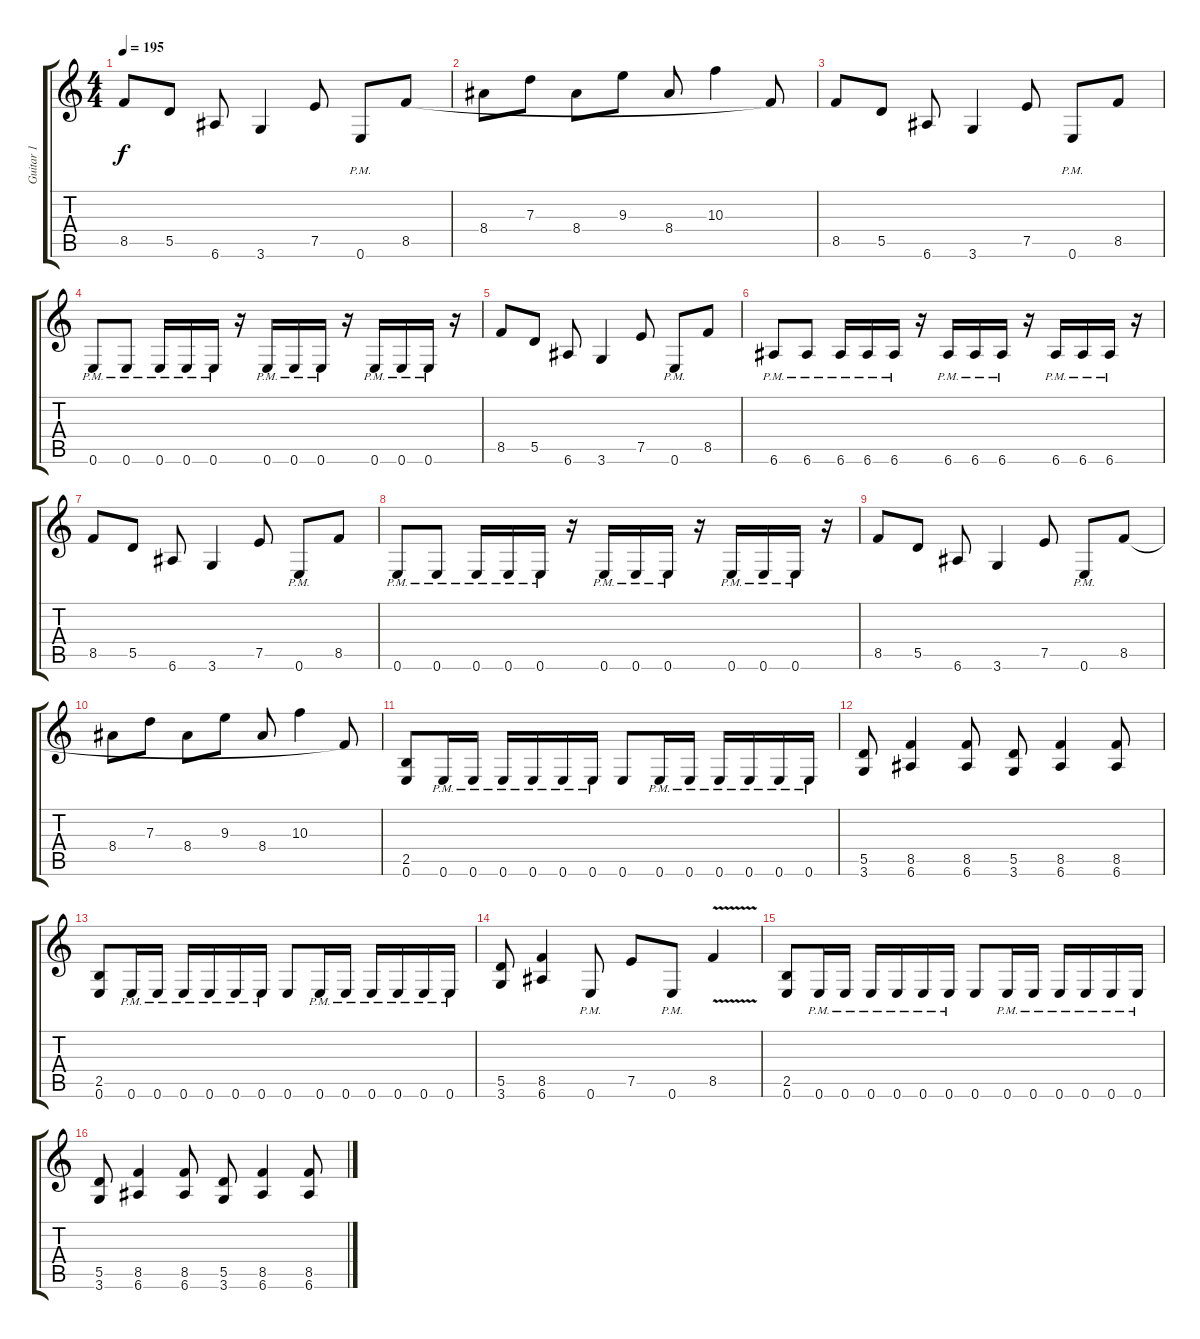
\track ("Guitar 1" "Guitar 1") {instrument overdrivenguitar}
\staff {score tabs}
\tuning (E4 B3 G3 D3 A2 E2) {hide}
\ts (4 4)
\tempo 195
\clef g2
\ks c
8.5.8{dy f} 5.5.8 6.6.8 3.6.4 7.5.8 0.6{pm}.8 8.5.8 |
8.4.8 7.3.8 8.4.8 9.3.8 8.4.8 10.3.4 8.5{t}.8 |
8.5.8 5.5.8 6.6.8 3.6.4 7.5.8 0.6{pm}.8 8.5.8 |
0.6{pm}.8 0.6{pm}.8 0.6{pm}.16 0.6{pm}.16 0.6{pm}.16 r.16 0.6{pm}.16 0.6{pm}.16 0.6{pm}.16 r.16 0.6{pm}.16 0.6{pm}.16 0.6{pm}.16 r.16 |
8.5.8 5.5.8 6.6.8 3.6.4 7.5.8 0.6{pm}.8 8.5.8 |
6.6{pm}.8 6.6{pm}.8 6.6{pm}.16 6.6{pm}.16 6.6{pm}.16 r.16 6.6{pm}.16 6.6{pm}.16 6.6{pm}.16 r.16 6.6{pm}.16 6.6{pm}.16 6.6{pm}.16 r.16 |
8.5.8 5.5.8 6.6.8 3.6.4 7.5.8 0.6{pm}.8 8.5.8 |
0.6{pm}.8 0.6{pm}.8 0.6{pm}.16 0.6{pm}.16 0.6{pm}.16 r.16 0.6{pm}.16 0.6{pm}.16 0.6{pm}.16 r.16 0.6{pm}.16 0.6{pm}.16 0.6{pm}.16 r.16 |
8.5.8 5.5.8 6.6.8 3.6.4 7.5.8 0.6{pm}.8 8.5.8 |
8.4.8 7.3.8 8.4.8 9.3.8 8.4.8 10.3.4 8.5{t}.8 |
(2.5 0.6).8 0.6{pm}.16 0.6{pm}.16 0.6{pm}.16 0.6{pm}.16 0.6{pm}.16 0.6{pm}.16 0.6.8 0.6{pm}.16 0.6{pm}.16 0.6{pm}.16 0.6{pm}.16 0.6{pm}.16 0.6{pm}.16 |
(5.5 3.6).8 (8.5 6.6).4 (8.5 6.6).8 (5.5 3.6).8 (8.5 6.6).4 (8.5 6.6).8 |
(2.5 0.6).8 0.6{pm}.16 0.6{pm}.16 0.6{pm}.16 0.6{pm}.16 0.6{pm}.16 0.6{pm}.16 0.6.8 0.6{pm}.16 0.6{pm}.16 0.6{pm}.16 0.6{pm}.16 0.6{pm}.16 0.6{pm}.16 |
(5.5 3.6).8 (8.5 6.6).4 0.6{pm}.8 7.5.8 0.6{pm}.8 8.5{v}.4 |
(2.5 0.6).8 0.6{pm}.16 0.6{pm}.16 0.6{pm}.16 0.6{pm}.16 0.6{pm}.16 0.6{pm}.16 0.6.8 0.6{pm}.16 0.6{pm}.16 0.6{pm}.16 0.6{pm}.16 0.6{pm}.16 0.6{pm}.16 |
(5.5 3.6).8 (8.5 6.6).4 (8.5 6.6).8 (5.5 3.6).8 (8.5 6.6).4 (8.5 6.6).8
